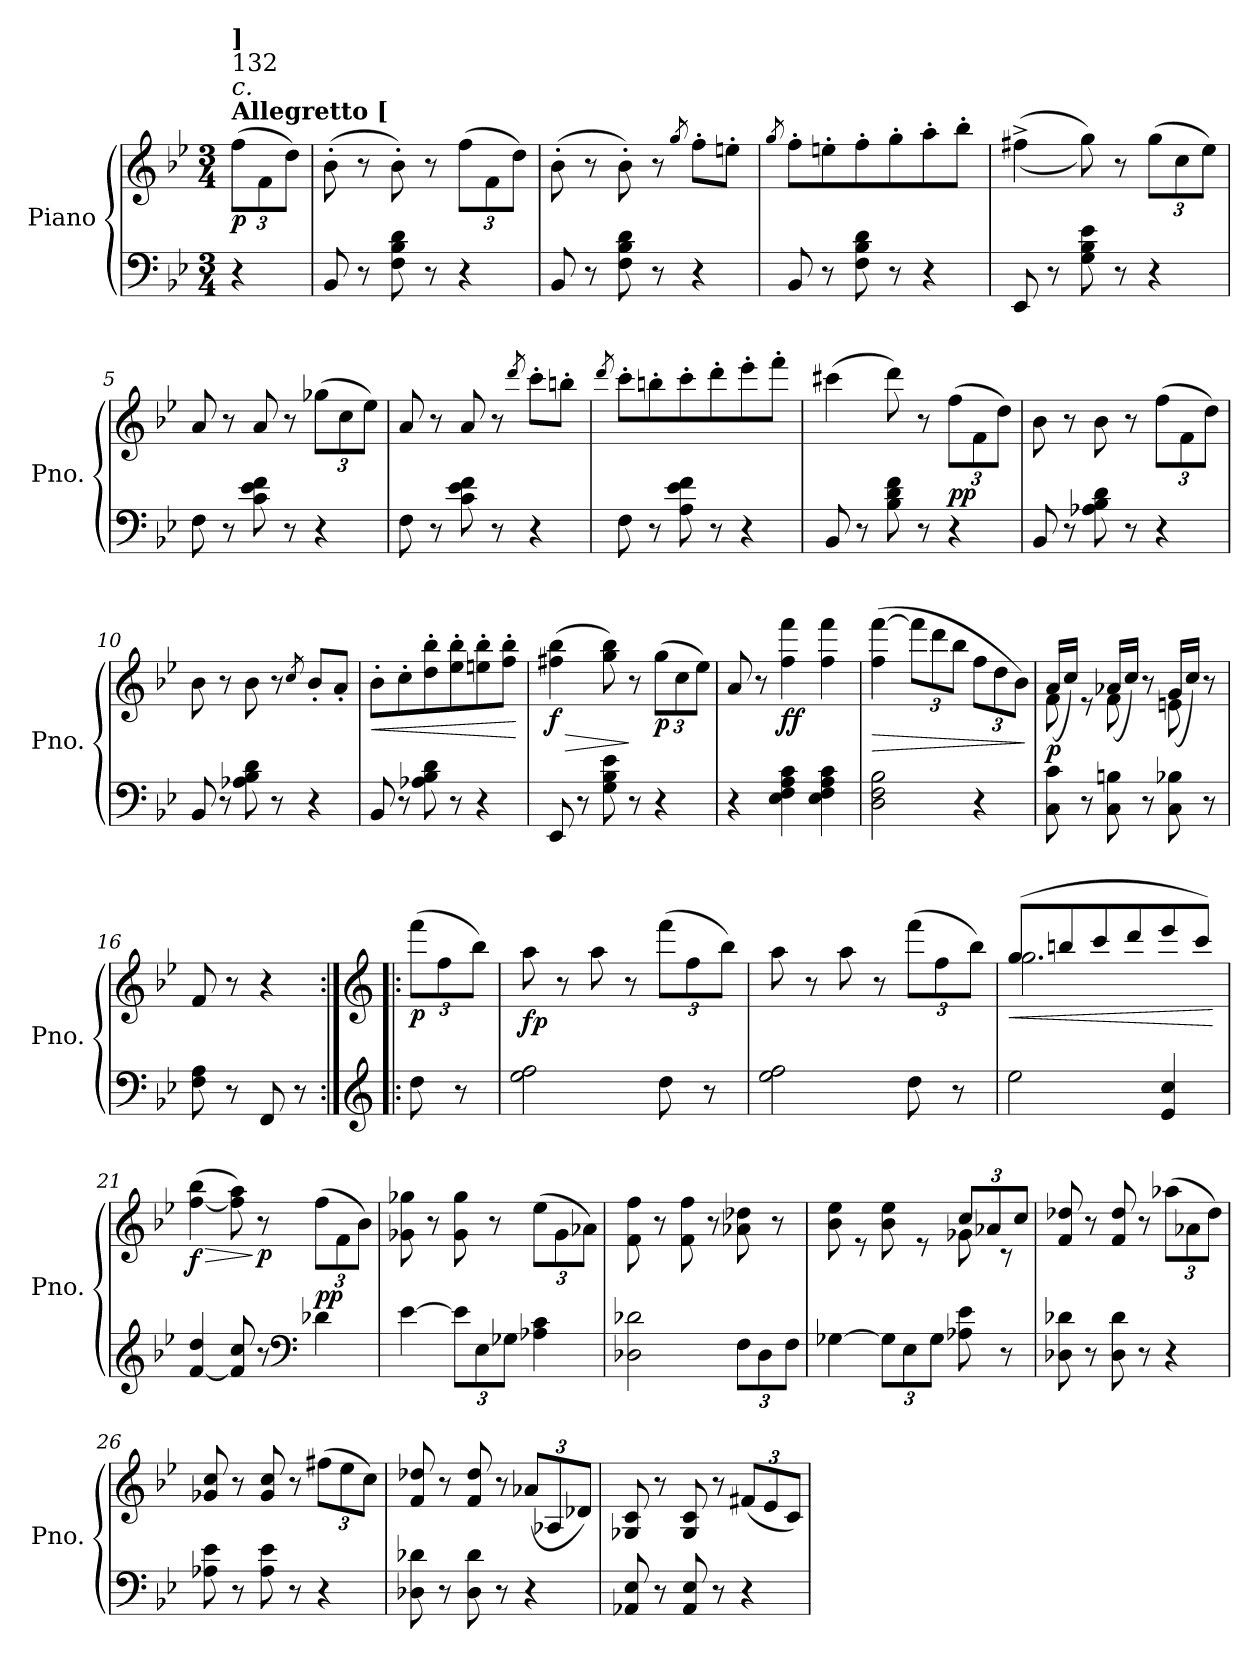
**kern	**kern	**dynam
*part1	*part1	*part1
*staff2	*staff1	*staff1/2
*I"Piano	*	*
*I'Pno.	*	*
*clefF4	*clefG2	*
*k[b-e-]	*k[b-e-]	*
*M3/4	*M3/4	*
*	*Xbrackettup	*
*MM132	*MM132	*
=	=	=
!	!LO:TX:a:B:t=Allegretto [	!
!	!LO:TX:a:i:t=c.	!
!	!LO:TX:a:t=132	!
!	!LO:TX:a:B:t=]	!
!	!	!LO:DY:b
4r	(>12ff\L	p
.	12f\	.
.	12dd\J)	.
=1	=1	=1
8BB-/	(>8b-'\	.
8r	8r	.
8F\ 8B-\ 8d\	8b-'\)	.
8r	8r	.
4r	(>12ff\L	.
.	12f\	.
.	12dd\J)	.
=2	=2	=2
8BB-/	(>8b-'\	.
8r	8r	.
8F\ 8B-\ 8d\	8b-'\)	.
8r	8r	.
.	8qgg/	.
4r	8ff'\L	.
.	8een'\J	.
=3	=3	=3
.	8qgg/	.
8BB-/	8ff'\L	.
8r	8een'\	.
8F\ 8B-\ 8d\	8ff'\	.
8r	8gg'\	.
4r	8aa'\	.
.	8bb-'\J	.
!!LO:LB:g=z
=4	=4	=4
8EE-/	(>(>4ff#X^\	.
8r	.	.
8G\ 8B-\ 8e-\	8gg\))	.
8r	8r	.
4r	(>12gg\L	.
.	12cc\	.
.	12ee-\J)	.
=5	=5	=5
8F\	8a/	.
8r	8r	.
8c\ 8e-\ 8f\	8a/	.
8r	8r	.
4r	(>12gg-X\L	.
.	12cc\	.
.	12ee-\J)	.
=6	=6	=6
8F\	8a/	.
8r	8r	.
8c\ 8e-\ 8f\	8a/	.
8r	8r	.
.	8qddd/	.
4r	8ccc'\L	.
.	8bbn'\J	.
=7	=7	=7
.	8qddd/	.
8F\	8ccc'\L	.
8r	8bbn'\	.
8A\ 8e-\ 8f\	8ccc'\	.
8r	8ddd'\	.
4r	8eee-'\	.
.	8fff'\J	.
!!LO:LB:g=z
=8	=8	=8
8BB-/	(>4ccc#X\	.
8r	.	.
8B-\ 8d\ 8f\	8ddd\)	.
8r	8r	.
!	!	!LO:DY:b
4r	(>12ff\L	pp
.	12f\	.
.	12dd\J)	.
=9	=9	=9
8BB-/	8b-\	.
8r	8r	.
8A-X\ 8B-\ 8d\	8b-\	.
8r	8r	.
4r	(>12ff\L	.
.	12f\	.
.	12dd\J)	.
=10	=10	=10
8BB-/	8b-\	.
8r	8r	.
8A-X\ 8B-\ 8d\	8b-\	.
8r	8r	.
.	8qcc/	.
4r	8b-'/L	.
.	8a'/J	.
=11	=11	=11
!	!	!LO:HP:b
8BB-/	8b-'\L	<
8r	8cc'\	.
8A-X\ 8B-\ 8d\	8dd\' 8bb-\'	.
8r	8ee-\' 8bb-\'	.
4r	8een\' 8bb-\'	.
.	8ff\' 8bb-\'J	.
.	.	[
!!LO:LB:g=z
=12	=12	=12
!	!	!LO:HP:b
!	!	!LO:DY:n=1:b
8EE-/	(>4ff#X\ 4bb-\	> f
8r	.	.
8G\ 8B-\ 8e-\	8gg\ 8bb-\)	.
8r	8r	]
!	!	!LO:DY:n=2:b
4r	(>12gg\L	p
.	12cc\	.
.	12ee-\J)	.
=13	=13	=13
4r	8a/	.
.	8r	.
!	!	!LO:DY:b
4E-\ 4F\ 4A\ 4c\	4ff\ 4fff\	ff
4E-\ 4F\ 4A\ 4c\	4ff\ 4fff\	.
=14	=14	=14
!	!	!LO:HP:b
2D\ 2F\ 2B-\	(>4ff\ [4fff\	>
.	12fff\L]	.
.	12ddd\	.
.	12bb-\J	.
4r	12ff\L	.
.	12dd\	.
.	12b-\J)	.
.	.	]
=15	=15	=15
*	*^	*
!	!	!	!LO:DY:b
8C\ 8c\	8f\	(>16a/LL	p
.	.	16cc/JJ)	.
8r	8re	8ryy	.
8C\ 8Bn\	8f\	(>16a-X/LL	.
.	.	16cc/JJ)	.
8r	8r	8ryy	.
8C\ 8B-X\	8en\	(>16g/LL	.
.	.	16cc/JJ)	.
8r	8r	8ryy	.
*	*v	*v	*
=16	=16	=16
8F\ 8A\	8f/	.
8r	8r	.
8FF/	4r	.
8r	.	.
!!LO:PB:g=z
=17:|!|:	=17:|!|:	=17:|!|:
*clefG2	*clefG2	*
!	!	!LO:DY:b
8dd\	(>12fff\L	p
.	12ff\	.
8r	.	.
.	12bb-\J)	.
=18	=18	=18
!	!	!LO:DY:b
2ee-\ 2ff\	8aa\	fp
.	8r	.
.	8aa\	.
.	8r	.
8dd\	(>12fff\L	.
.	12ff\	.
8r	.	.
.	12bb-\J)	.
=19	=19	=19
2ee-\ 2ff\	8aa\	.
.	8r	.
.	8aa\	.
.	8r	.
8dd\	(>12fff\L	.
.	12ff\	.
8r	.	.
.	12bb-\J)	.
=20	=20	=20
!	!	!LO:HP:b
*	*^	*
2ee-\	(>8gg/L	2.gg\	<
.	8bbn/	.	.
.	8ccc/	.	.
.	8ddd/	.	.
4e-/ 4cc/	8eee-/	.	.
.	8ccc/J)	.	.
*	*v	*v	*
.	.	[
!!LO:LB:g=z
=21	=21	=21
!	!	!LO:HP:b
!	!	!LO:DY:n=1:b
[4f/ 4dd/	(>[4ff\ 4bb-\	> f
8f/] 8cc/	8ff\] 8aa\)	.
!	!	!LO:DY:n=2:b
8r	8r	] p
*clefF4	*	*
!	!	!LO:DY:n=3:b
4d-X\	(>12ff\L	pp
.	12f\	.
.	12b-\J)	.
=22	=22	=22
[4e-\	8g-X\ 8gg-X\	.
.	8r	.
*Xbrackettup	*	*
12e-\L]	8g-\ 8gg-\	.
12E-\	.	.
.	8r	.
12G-X\J	.	.
4A-X\ 4c\	(>12ee-\L	.
.	12g-\	.
.	12a-X\J)	.
=23	=23	=23
2D-X\ 2d-X\	8f\ 8ff\	.
.	8r	.
.	8f\ 8ff\	.
.	8r	.
12F\L	8a-X\ 8dd-X\	.
12D-\	.	.
.	8r	.
12F\J	.	.
=24	=24	=24
*	*^	*
[4G-X\	8b-\ 8ee-\	2ryy	.
.	8re	.	.
12G-\L]	8b-\ 8ee-\	.	.
12E-\	.	.	.
.	8re	.	.
12G-\J	.	.	.
8A-X\ 8e-\	8g-X\	12cc/L	.
.	.	12a-X/	.
8r	8rc	.	.
.	.	12cc/J	.
*	*v	*v	*
!!LO:LB:g=z
=25	=25	=25
8D-X\ 8d-X\	8f/ 8dd-X/	.
8r	8r	.
8D-\ 8d-\	8f/ 8dd-/	.
8r	8r	.
4r	(>12aa-X\L	.
.	12a-X\	.
.	12dd-\J)	.
=26	=26	=26
8A-X\ 8e-\	8g-X/ 8cc/	.
8r	8r	.
8A-\ 8e-\	8g-/ 8cc/	.
8r	8r	.
4r	(>12ff#X\L	.
.	12ee-\	.
.	12cc\J)	.
=27	=27	=27
8D-X\ 8d-X\	8f/ 8dd-X/	.
8r	8r	.
8D-\ 8d-\	8f/ 8dd-/	.
8r	8r	.
4r	(<12a-X/L	.
.	12A-X/	.
.	12d-X/J)	.
=28	=28	=28
8AA-X/ 8E-/	8G-X/ 8c/	.
8r	8r	.
8AA-/ 8E-/	8G-/ 8c/	.
8r	8r	.
4r	(<12f#X/L	.
.	12e-/	.
.	12c/J)	.
=	=	=
*-	*-	*-
